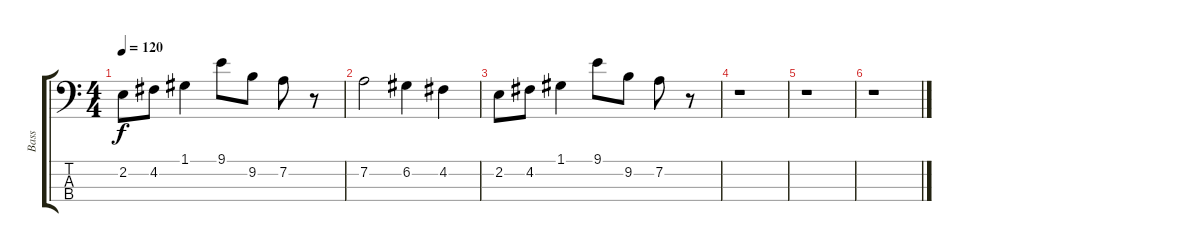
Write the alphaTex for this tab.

\track ("Bass" "Bass") {instrument electricbassfinger}
\staff {score tabs}
\tuning (G2 D2 A1 E1) {hide}
\ts (4 4)
\tempo 120
\clef f4
\ks c
2.2.8{dy f volume 3} 4.2.8{volume 3} 1.1.4 9.1.8{volume 3} 9.2.8{volume 3} 7.2.8{volume 3} r.8 |
7.2.2{volume 2} 6.2.4{volume 2} 4.2.4{volume 2} |
2.2.8{volume 2} 4.2.8 1.1.4{volume 2} 9.1.8{volume 2} 9.2.8{volume 2} 7.2.8 r.8 |
r.1 |
r.1 |
r.1
